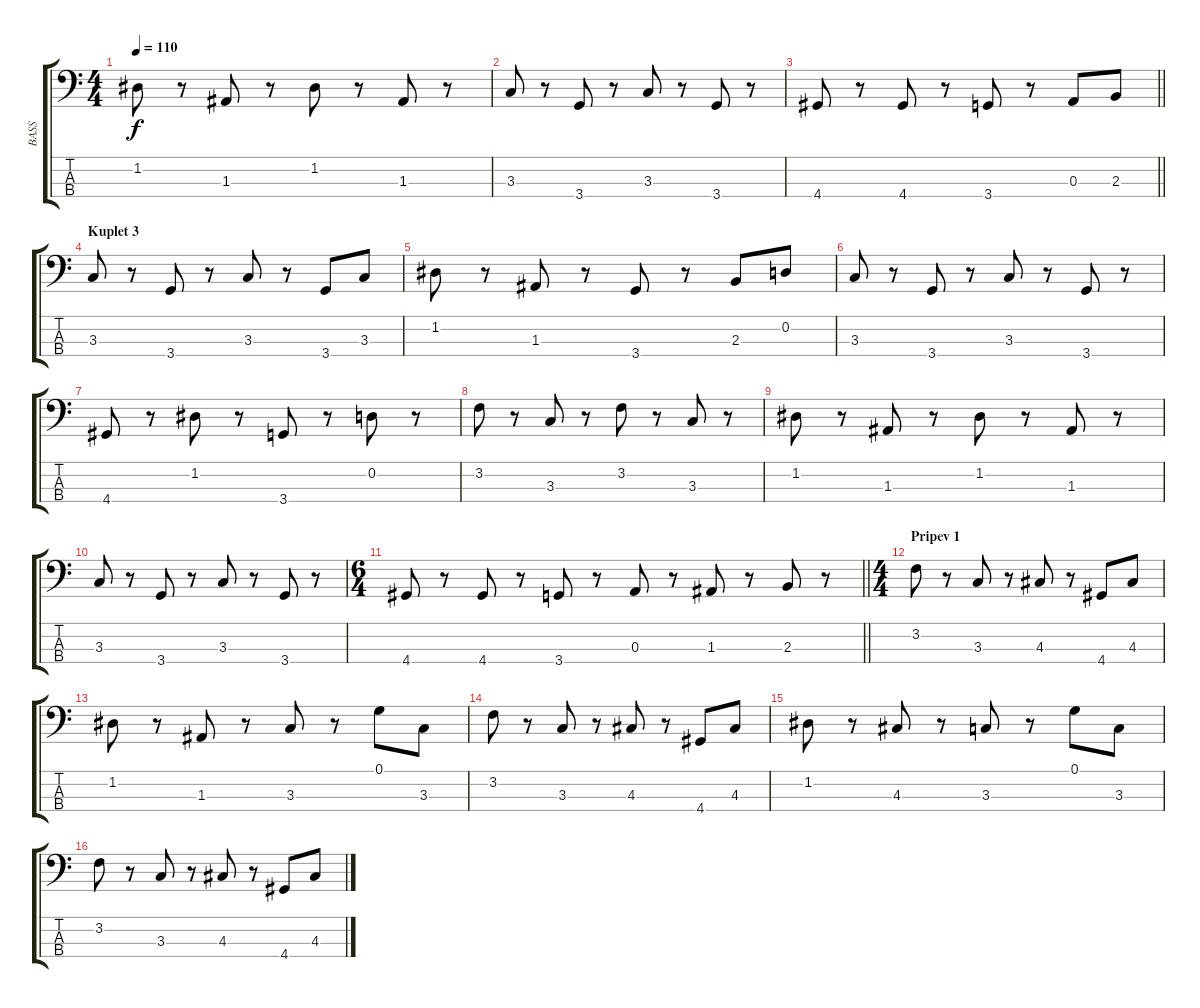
\track ("BASS" "BASS") {instrument electricbasspick}
\staff {score tabs}
\tuning (G2 D2 A1 E1) {hide}
\ts (4 4)
\tempo 110
\clef f4
\ks c
1.2.8{dy f} r.8 1.3.8 r.8 1.2.8 r.8 1.3.8 r.8 |
3.3.8 r.8 3.4.8 r.8 3.3.8 r.8 3.4.8 r.8 |
\barLineRight lightlight
4.4.8 r.8 4.4.8 r.8 3.4.8 r.8 0.3.8 2.3.8 |
\section ("" "Kuplet 3")
3.3.8 r.8 3.4.8 r.8 3.3.8 r.8 3.4.8 3.3.8 |
1.2.8 r.8 1.3.8 r.8 3.4.8 r.8 2.3.8 0.2.8 |
3.3.8 r.8 3.4.8 r.8 3.3.8 r.8 3.4.8 r.8 |
4.4.8 r.8 1.2.8 r.8 3.4.8 r.8 0.2.8 r.8 |
3.2.8 r.8 3.3.8 r.8 3.2.8 r.8 3.3.8 r.8 |
1.2.8 r.8 1.3.8 r.8 1.2.8 r.8 1.3.8 r.8 |
3.3.8 r.8 3.4.8 r.8 3.3.8 r.8 3.4.8 r.8 |
\ts (6 4)
\barLineRight lightlight
4.4.8 r.8 4.4.8 r.8 3.4.8 r.8 0.3.8 r.8 1.3.8 r.8 2.3.8 r.8 |
\ts (4 4)
\section ("" "Pripev 1")
3.2.8 r.8 3.3.8 r.8 4.3.8 r.8 4.4.8 4.3.8 |
1.2.8 r.8 1.3.8 r.8 3.3.8 r.8 0.1.8 3.3.8 |
3.2.8 r.8 3.3.8 r.8 4.3.8 r.8 4.4.8 4.3.8 |
1.2.8 r.8 4.3.8 r.8 3.3.8 r.8 0.1.8 3.3.8 |
3.2.8 r.8 3.3.8 r.8 4.3.8 r.8 4.4.8 4.3.8
